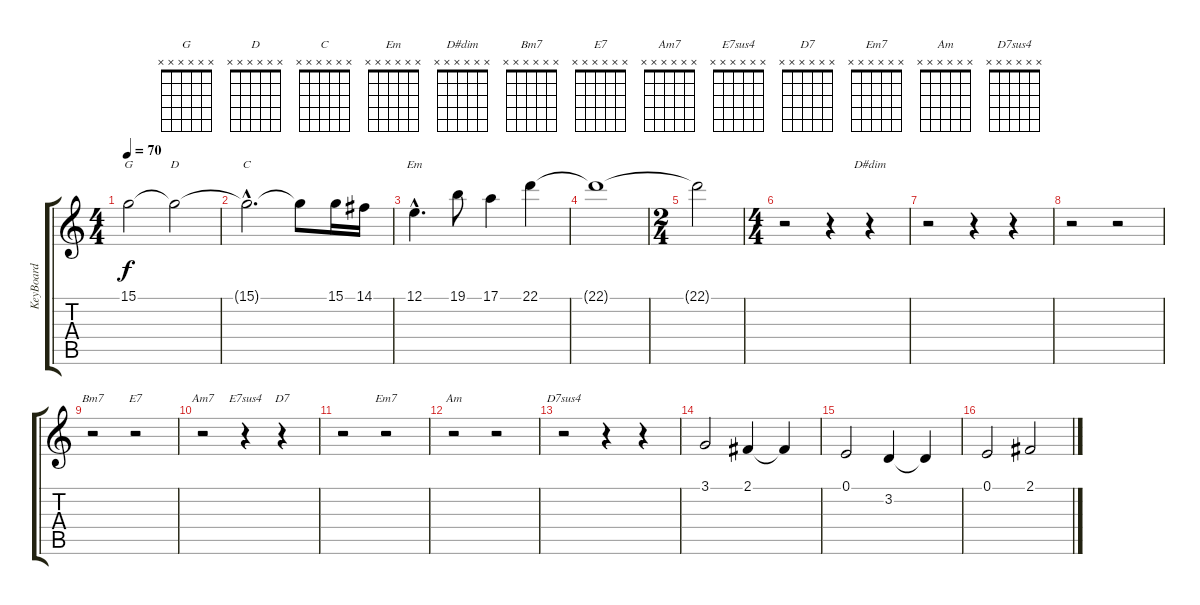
\track ("KeyBoard" "KeyBoard") {instrument stringensemble1}
\staff {score tabs}
\tuning (E4 B3 G3 D3 A2 E2) {hide}
\chord ("G" x x x x x x) {firstfret 0}
\chord ("D" x x x x x x) {firstfret 0}
\chord ("C" x x x x x x) {firstfret 0}
\chord ("Em" x x x x x x) {firstfret 0}
\chord ("D#dim" x x x x x x) {firstfret 0}
\chord ("Bm7" x x x x x x) {firstfret 0}
\chord ("E7" x x x x x x) {firstfret 0}
\chord ("Am7" x x x x x x) {firstfret 0}
\chord ("E7sus4" x x x x x x) {firstfret 0}
\chord ("D7" x x x x x x) {firstfret 0}
\chord ("Em7" x x x x x x) {firstfret 0}
\chord ("Am" x x x x x x) {firstfret 0}
\chord ("D7sus4" x x x x x x) {firstfret 0}
\ts (4 4)
\tempo 70
\clef g2
\ks c
15.1.2{ch "G" dy f instrument stringensemble1} 15.1{t}.2{ch "D"} |
15.1{hac t}.2{d ch "C"} 15.1{t}.8 15.1.16 14.1.16 |
12.1{hac}.4{d ch "Em"} 19.1.8 17.1.4 22.1.4 |
22.1{t}.1 |
\ts (2 4)
22.1{t}.2 |
\ts (4 4)
r.2 r.4 r.4{ch "D#dim"} |
r.2 r.4 r.4 |
r.2 r.2 |
r.2{ch "Bm7"} r.2{ch "E7"} |
r.2{ch "Am7"} r.4{ch "E7sus4"} r.4{ch "D7"} |
r.2 r.2{ch "Em7"} |
r.2{ch "Am"} r.2 |
r.2{ch "D7sus4"} r.4 r.4 |
3.1.2 2.1.4 2.1{t}.4 |
0.1.2 3.2.4 3.2{t}.4 |
0.1.2 2.1.2
